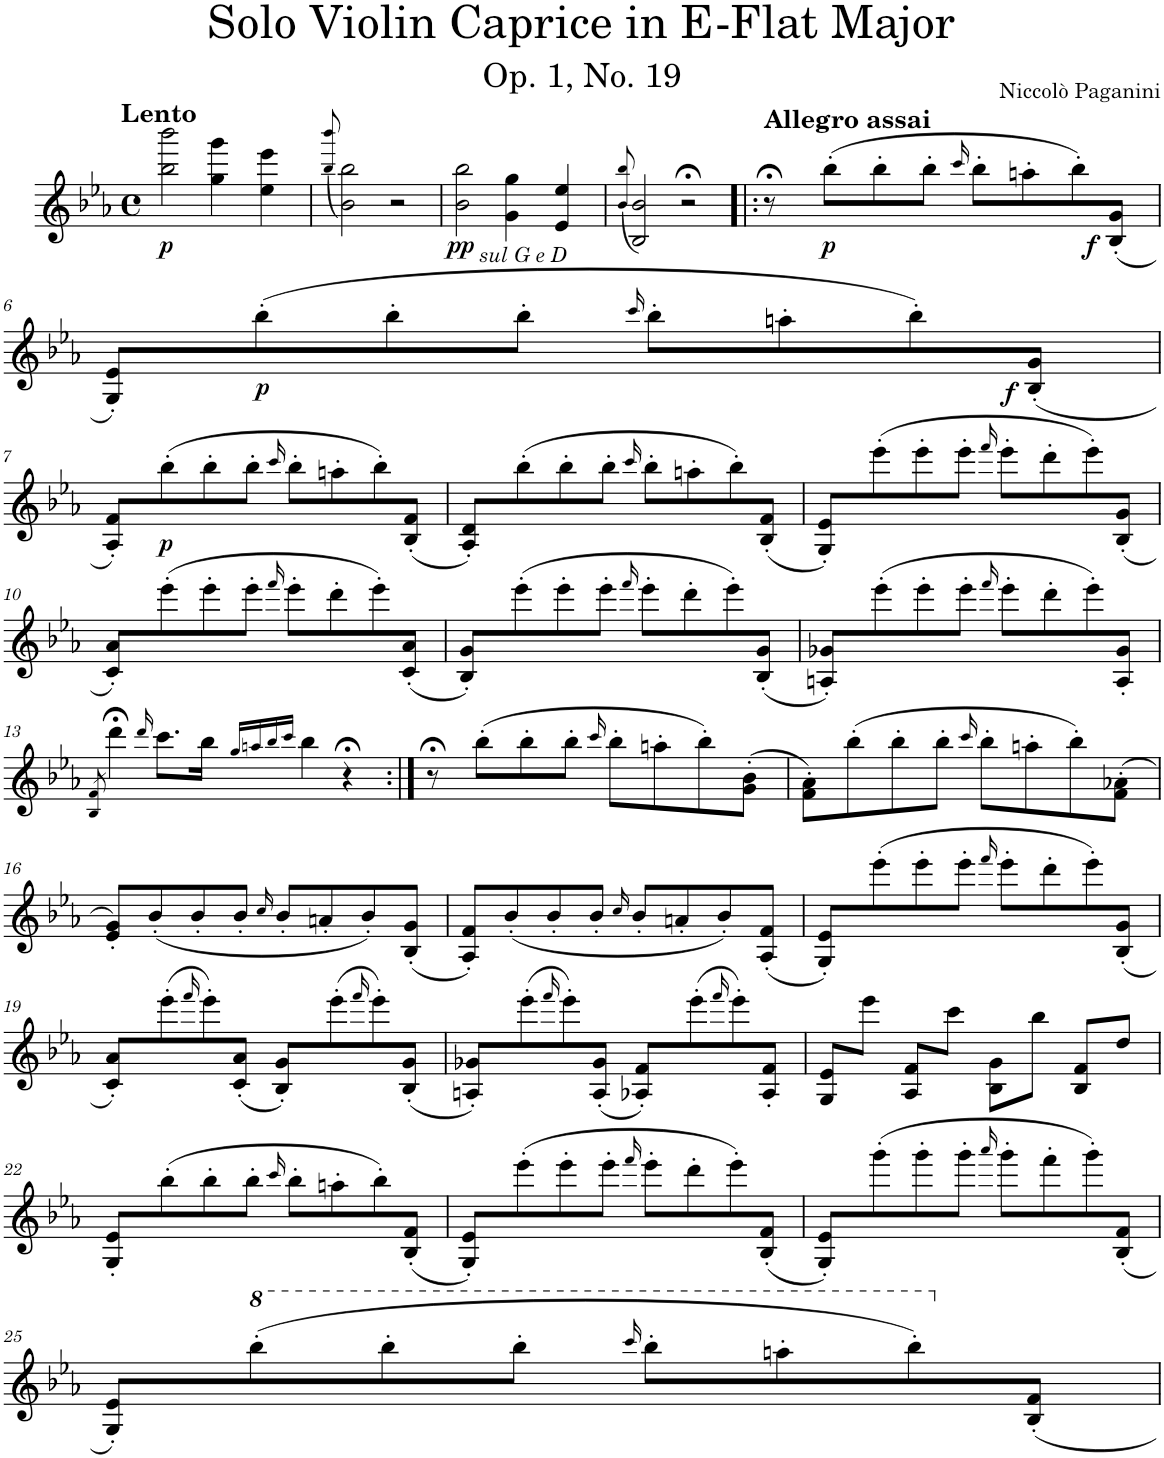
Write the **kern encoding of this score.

**kern	**dynam
*part1	*part1
*staff1	*staff1
*I"Violin	*
*I'Vln.	*
*clefG2	*
*k[b-e-a-]	*
*M4/4	*
*met(c)	*
=1	=1
!LO:TX:a:B:t=Lento	!
!	!LO:DY:b
2bb-\ 2bbb-\	p
4gg\ 4ggg\	.
4ee-\ 4eee-\	.
=2	=2
(8qbb-/ 8qbbb-/	.
2b-\ 2bb-\)	.
2r	.
=3	=3
!LO:TX:b:i:t=sul G e D	!
!	!LO:DY:b
2b-\ 2bb-\	pp
4g\ 4gg\	.
4e-/ 4ee-/	.
=4	=4
(8qb-/ 8qbb-/	.
2B-/ 2b-/)	.
2r;<	.
=5!|:	=5!|:
!LO:TX:a:B:t=Allegro assai	!
8r;<	.
!	!LO:DY:b
(8bb-'\L	p
8bb-'\	.
8bb-'\J	.
16qccc/	.
8bb-'\L	.
8aan'\	.
8bb-'\)	.
!	!LO:DY:b
(8B-/' 8g/'J	f
!!LO:LB:g=z
=6	=6
8G/' 8e-/'L)	.
!	!LO:DY:b
(8bb-'\	p
8bb-'\	.
8bb-'\J	.
16qccc/	.
8bb-'\L	.
8aan'\	.
8bb-'\)	.
!	!LO:DY:b
(8B-/' 8g/'J	f
!!LO:LB:g=z
=7	=7
8A-/' 8f/'L)	.
!	!LO:DY:b
(8bb-'\	p
8bb-'\	.
8bb-'\J	.
16qccc/	.
8bb-'\L	.
8aan'\	.
8bb-'\)	.
(8B-/' 8f/'J	.
=8	=8
8A-/' 8d/'L)	.
(8bb-'\	.
8bb-'\	.
8bb-'\J	.
16qccc/	.
8bb-'\L	.
8aan'\	.
8bb-'\)	.
(8B-/' 8f/'J	.
=9	=9
8G/' 8e-/'L)	.
(8eee-'\	.
8eee-'\	.
8eee-'\J	.
16qfff/	.
8eee-'\L	.
8ddd'\	.
8eee-'\)	.
(8B-/' 8g/'J	.
!!LO:LB:g=z
=10	=10
8c/' 8a-/'L)	.
(8eee-'\	.
8eee-'\	.
8eee-'\J	.
16qfff/	.
8eee-'\L	.
8ddd'\	.
8eee-'\)	.
(8c/' 8a-/'J	.
=11	=11
8B-/' 8g/'L)	.
(8eee-'\	.
8eee-'\	.
8eee-'\J	.
16qfff/	.
8eee-'\L	.
8ddd'\	.
8eee-'\)	.
(8B-/' 8g/'J	.
=12	=12
8An/' 8g-X/'L)	.
(8eee-'\	.
8eee-'\	.
8eee-'\J	.
16qfff/	.
8eee-'\L	.
8ddd'\	.
8eee-'\)	.
8A/' 8g-/'J	.
!!LO:LB:g=z
=13	=13
8qB-/ 8qf/	.
4ddd;<\	.
16qddd/	.
8.ccc\L	.
16bb-\Jk	.
16qgg/LL	.
16qaan/	.
16qbb-/	.
16qccc/JJ	.
4bb-;<\	.
4r;<	.
=14:|!	=14:|!
8r;<	.
(8bb-'\L	.
8bb-'\	.
8bb-'\J	.
16qccc/	.
8bb-'\L	.
8aan'\	.
8bb-'\)	.
(8g\' 8b-\'J	.
=15	=15
8f\' 8a-\'L)	.
(8bb-'\	.
8bb-'\	.
8bb-'\J	.
16qccc/	.
8bb-'\L	.
8aan'\	.
8bb-'\)	.
(8f\' 8a-X\'J	.
!!LO:LB:g=z
=16	=16
8e-/' 8g/'L)	.
(8b-'/	.
8b-'/	.
8b-'/J	.
16qcc/	.
8b-'/L	.
8an'/	.
8b-'/)	.
(8B-/' 8g/'J	.
=17	=17
8A-/' 8f/'L)	.
(8b-'/	.
8b-'/	.
8b-'/J	.
16qcc/	.
8b-'/L	.
8an'/	.
8b-'/)	.
(8A-/' 8f/'J	.
=18	=18
8G/' 8e-/'L)	.
(8eee-'\	.
8eee-'\	.
8eee-'\J	.
16qfff/	.
8eee-'\L	.
8ddd'\	.
8eee-'\)	.
(8B-/' 8g/'J	.
!!LO:LB:g=z
=19	=19
8c/' 8a-/'L)	.
(8eee-'\	.
16qfff/	.
8eee-'\)	.
(8c/' 8a-/'J	.
8B-/' 8g/'L)	.
(8eee-'\	.
16qfff/	.
8eee-'\)	.
(8B-/' 8g/'J	.
=20	=20
8An/' 8g-X/'L)	.
(8eee-'\	.
16qfff/	.
8eee-'\)	.
(8A/' 8g-/'J	.
8A-X/' 8f/'L)	.
(8eee-'\	.
16qfff/	.
8eee-'\)	.
8A-/' 8f/'J	.
=21	=21
8G/ 8e-/L	.
8eee-\J	.
8A-/ 8f/L	.
8ccc\J	.
8B-\ 8g\L	.
8bb-\J	.
8B-/ 8f/L	.
8dd/J	.
!!LO:LB:g=z
=22	=22
8G/' 8e-/'L	.
(8bb-'\	.
8bb-'\	.
8bb-'\J	.
16qccc/	.
8bb-'\L	.
8aan'\	.
8bb-'\)	.
(8B-/' 8f/'J	.
=23	=23
8G/' 8e-/'L)	.
(8eee-'\	.
8eee-'\	.
8eee-'\J	.
16qfff/	.
8eee-'\L	.
8ddd'\	.
8eee-'\)	.
(8B-/' 8f/'J	.
=24	=24
8G/' 8e-/'L)	.
(8ggg'\	.
8ggg'\	.
8ggg'\J	.
16qaaa-/	.
8ggg'\L	.
8fff'\	.
8ggg'\)	.
(8B-/' 8f/'J	.
!!LO:LB:g=z
=25	=25
8G/' 8e-/'L)	.
*8va	*
(8bbb-'\	.
8bbb-'\	.
8bbb-'\J	.
16qcccc/	.
8bbb-'\L	.
8aaan'\	.
8bbb-'\)	.
*X8va	*
8B-/' 8f/'J	.
=	=
*-	*-
